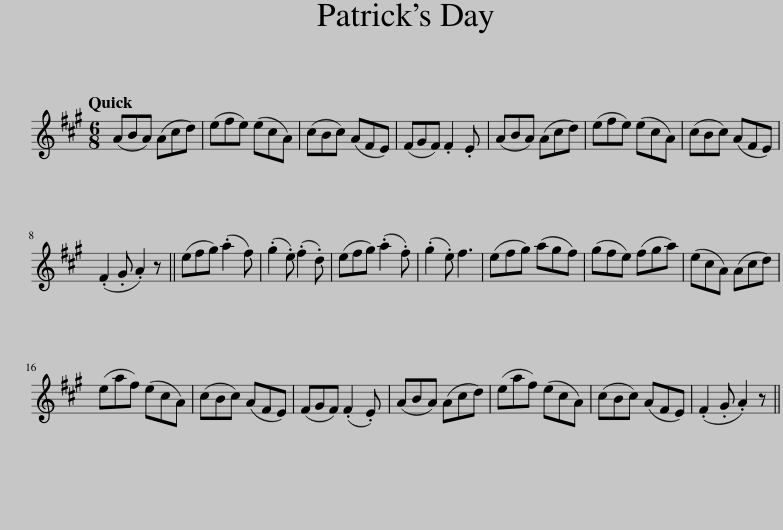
X:1
L:1/8
Q:1/4=120
M:6/8
I:linebreak $
K:A
V:1 treble
V:1
 (ABA) (Acd) | (efe) (ecA) | (cBc) (AFE) | (FGF) .F2 .E | (ABA) (Acd) | %5
 (efe) (ecA) | (cBc) (AFE) |$ (.F2 .G .A2) z || (efg) (.a2 f) | (.g2 .e) (.f2 .d) | %10
 (efg) (.a2 .f) | (.g2 .e) f3 | (efg) (agf) | (gfe) (fga) | (ecA) (Acd) |$ %15
 (eaf) (ecA) | (cBc) (AFE) | (FGF) (.F2 .E) | (ABA) (Acd) | (eaf) (ecA) | %20
 (cBc) (AFE) | (.F2 .G .A2) z || %22
